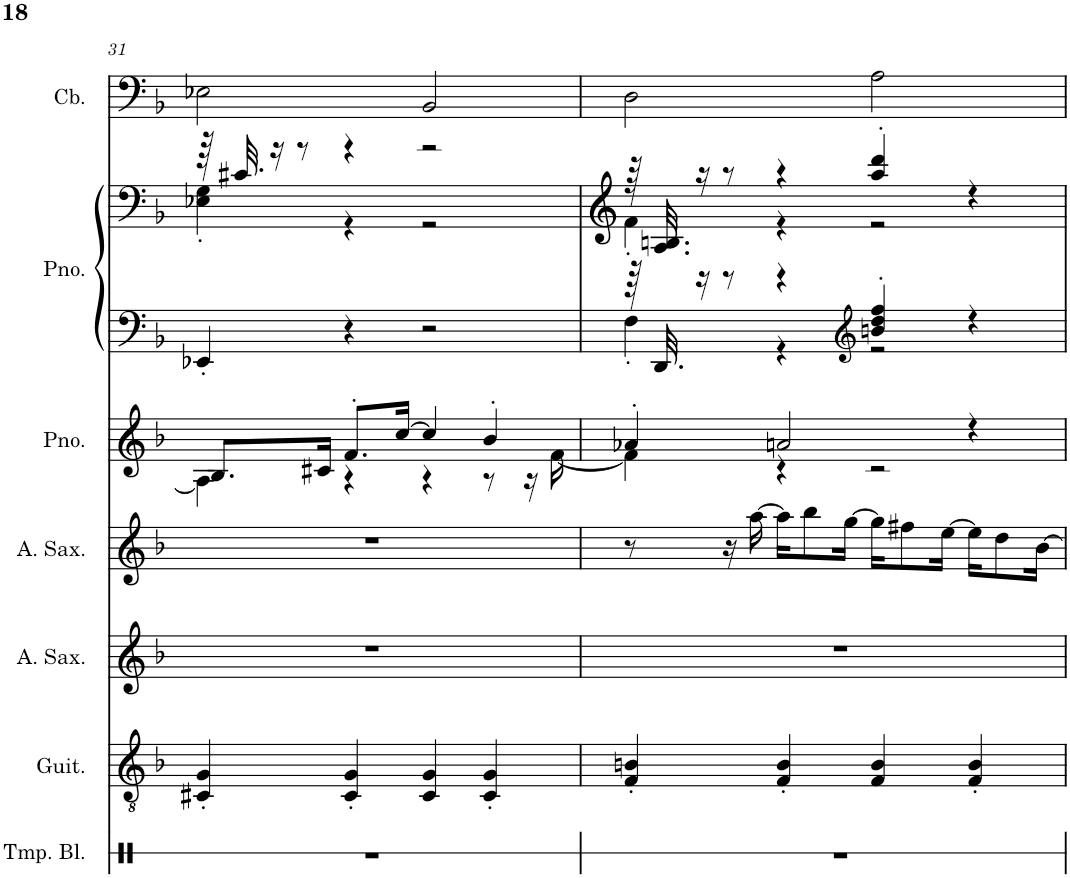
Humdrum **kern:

**kern	**kern	**kern	**kern	**kern	**kern	**kern	**kern
*part7	*part6	*part5	*part4	*part3	*part2	*part2	*part1
*staff8	*staff7	*staff6	*staff5	*staff4	*staff3	*staff2	*staff1
*I"Temple Blocks	*I"Classical Guitar, Guitar / Nylon guitar	*I"Alto Saxophone, 2nd Solo / Alto sax	*I"Alto Saxophone, 1st Solo / Alto sax	*I"Piano, Melody / Acoustic piano 1	*I"Piano, Piano / Acoustic paino 1	*	*I"Contrabass, Bass / Acoustic bass
*I'Tmp. Bl.	*I'Guit.	*I'A. Sax.	*I'A. Sax.	*I'Pno.	*I'Pno.	*	*I'Cb.
!!LO:PB:g=z
*clefX	*clefGv2	*clefG2	*clefG2	*clefG2	*clefF4	*clefG2	*clefF4
*	*	*Trd5c9	*Trd5c9	*	*	*	*Trd7c12
*k[]	*k[b-]	*k[b-]	*k[b-]	*k[b-]	*k[b-]	*k[b-]	*k[b-]
*M4/4	*M4/4	*M4/4	*M4/4	*M4/4	*M4/4	*M4/4	*M4/4
=31	=31	=31	=31	=31	=31	=31	=31
*	*	*	*	*^	*	*^	*
1r	4C#X/' 4G/'	1r	1r	8.B-/L	4A\]	4EE-X'/	64r	4E-X\' 4G\'	2E-X\
.	.	.	.	.	.	.	32.c#X/	.	.
.	.	.	.	.	.	.	16r	.	.
.	.	.	.	.	.	.	8r	.	.
.	.	.	.	16c#X/Jk	.	.	.	.	.
.	4C#/' 4G/'	.	.	8.f'/L	4r	4r	4r	4r	.
.	.	.	.	[16cc/Jk	.	.	.	.	.
.	4C#/ 4G/	.	.	4cc/]	4r	2r	2r	2r	2BB-/
.	4C#/' 4G/'	.	.	4b-'/	8r	.	.	.	.
.	.	.	.	.	16r	.	.	.	.
.	.	.	.	.	[16f\	.	.	.	.
=32	=32	=32	=32	=32	=32	=32	=32	=32	=32
*	*	*	*	*	*	*^	*	*	*
1r	4F/' 4Bn/'	1r	8r	4a-X'/	4f\]	64r	4F'\	64r	4f'\	2D\
.	.	.	.	.	.	32.DD/	.	32.A/ 32.Bn/	.	.
.	.	.	.	.	.	16r	.	16r	.	.
.	.	.	16r	.	.	8r	.	8r	.	.
.	.	.	[16aa\	.	.	.	.	.	.	.
.	4F/' 4B/'	.	16aa\KL]	2an/	4r	4r	4r	4r	4r	.
.	.	.	8bb-\	.	.	.	.	.	.	.
.	.	.	[16gg\Jk	.	.	.	.	.	.	.
*	*	*	*	*	*	*clefG2	*	*	*	*
.	4F/ 4B/	.	16gg\KL]	.	2r	4bn/' 4dd/' 4ff/'	2r	4aa/' 4ddd/'	2r	2A\
.	.	.	8ff#X\	.	.	.	.	.	.	.
.	.	.	[16ee\Jk	.	.	.	.	.	.	.
.	4F/' 4B/'	.	16ee\KL]	4r	.	4r	.	4r	.	.
.	.	.	8dd\	.	.	.	.	.	.	.
.	.	.	[16b-\Jk	.	.	.	.	.	.	.
*	*	*	*	*v	*v	*	*	*	*	*
*	*	*	*	*	*v	*v	*	*	*
*	*	*	*	*	*	*v	*v	*
=	=	=	=	=	=	=	=
*-	*-	*-	*-	*-	*-	*-	*-
